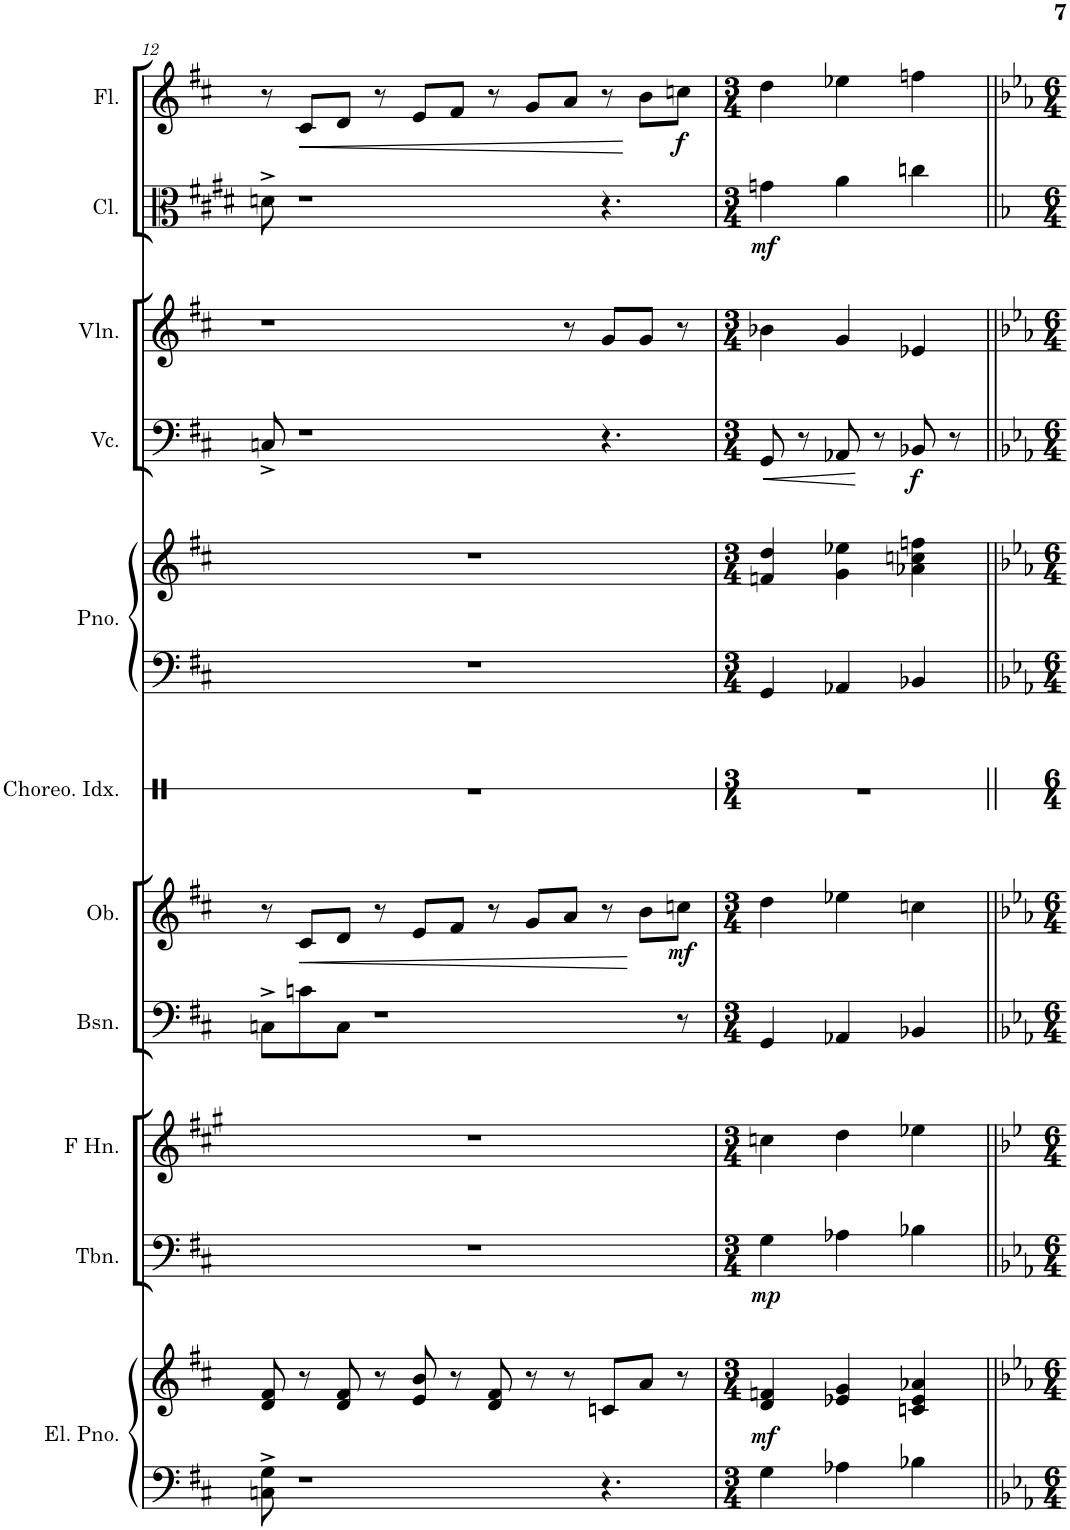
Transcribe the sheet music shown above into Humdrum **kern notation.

**kern	**kern	**dynam	**kern	**dynam	**kern	**kern	**kern	**dynam	**kern	**kern	**kern	**kern	**dynam	**kern	**kern	**dynam	**kern	**dynam
*part11	*part11	*part11	*part10	*part10	*part9	*part8	*part7	*part7	*part6	*part5	*part5	*part4	*part4	*part3	*part2	*part2	*part1	*part1
*staff13	*staff12	*staff12/13	*staff11	*staff11	*staff10	*staff9	*staff8	*staff8	*staff7	*staff6	*staff5	*staff4	*staff4	*staff3	*staff2	*staff2	*staff1	*staff1
*I"Electric Piano	*	*	*I"Trombone	*	*I"Horn in F	*I"Bassoon	*I"Oboe	*	*I"Choreographic Index	*I"Piano	*	*I"Violoncello	*	*I"Violin	*I"Clarinet	*	*I"Flute	*
*I'El. Pno.	*	*	*I'Tbn.	*	*	*I'Bsn.	*I'Ob.	*	*I'Choreo. Idx.	*I'Pno.	*	*I'Vc.	*	*I'Vln.	*I'Cl.	*	*I'Fl.	*
!!LO:PB:g=z
*clefF4	*clefG2	*	*clefF4	*	*clefG2	*clefF4	*clefG2	*	*clefX	*clefF4	*clefG2	*clefF4	*	*clefG2	*clefC3	*	*clefG2	*
*	*	*	*	*	*Trd4c7	*	*	*	*	*	*	*	*	*	*Trd1c2	*	*	*
*k[f#c#]	*k[f#c#]	*	*k[f#c#]	*	*k[f#c#g#]	*k[f#c#]	*k[f#c#]	*	*k[b-]	*k[f#c#]	*k[f#c#]	*k[f#c#]	*	*k[f#c#]	*k[f#c#g#d#]	*	*k[f#c#]	*
*M6/4	*M6/4	*	*M6/4	*	*M6/4	*M6/4	*M6/4	*	*M6/4	*M6/4	*M6/4	*M6/4	*	*M6/4	*M6/4	*	*M6/4	*
=12	=12	=12	=12	=12	=12	=12	=12	=12	=12	=12	=12	=12	=12	=12	=12	=12	=12	=12
8Cn\^ 8G\^	8d/ 8f#/	.	1.r	.	1.r	8Cn^\L	8r	.	1.r	1.r	1.r	8Cn^/	.	1r	8dn^\	.	8r	.
!	!	!	!	!	!	!	!	!LO:HP:b	!	!	!	!	!	!	!	!	!	!LO:HP:b
1r	8r	.	.	.	.	8cn\	8c#/L	<	.	.	.	1r	.	.	1r	.	8c#/L	<
.	8d/ 8f#/	.	.	.	.	8C\J	8d/J	.	.	.	.	.	.	.	.	.	8d/J	.
.	8r	.	.	.	.	1r	8r	.	.	.	.	.	.	.	.	.	8r	.
.	8e/ 8b/	.	.	.	.	.	8e/L	.	.	.	.	.	.	.	.	.	8e/L	.
.	8r	.	.	.	.	.	8f#/J	.	.	.	.	.	.	.	.	.	8f#/J	.
.	8d/ 8f#/	.	.	.	.	.	8r	.	.	.	.	.	.	.	.	.	8r	.
.	8r	.	.	.	.	.	8g/L	.	.	.	.	.	.	.	.	.	8g/L	.
.	8r	.	.	.	.	.	8a/J	.	.	.	.	.	.	8r	.	.	8a/J	.
4.r	8cn/L	.	.	.	.	.	8r	.	.	.	.	4.r	.	8g/L	4.r	.	8r	.
.	8a/J	.	.	.	.	.	8b\L	[	.	.	.	.	.	8g/J	.	.	8b\L	[
!	!	!	!	!	!	!	!	!LO:DY:b	!	!	!	!	!	!	!	!	!	!LO:DY:b
.	8r	.	.	.	.	8r	8ccn\J	mf	.	.	.	.	.	8r	.	.	8ccn\J	f
=13	=13	=13	=13	=13	=13	=13	=13	=13	=13	=13	=13	=13	=13	=13	=13	=13	=13	=13
*M3/4	*M3/4	*	*M3/4	*	*M3/4	*M3/4	*M3/4	*	*M3/4	*M3/4	*M3/4	*M3/4	*	*M3/4	*M3/4	*	*M3/4	*
!	!	!LO:DY:b	!	!LO:DY:b	!	!	!	!	!	!	!	!	!LO:HP:b	!	!	!LO:DY:b	!	!
4G\	4d/ 4fn/	mf	4G\	mp	4ccn\	4GG/	4dd\	.	2.r	4GG/	4fn/ 4dd/	8GG/	<	4b-X\	4gn\	mf	4dd\	.
.	.	.	.	.	.	.	.	.	.	.	.	8r	.	.	.	.	.	.
4A-X\	4e-X/ 4g/	.	4A-X\	.	4dd\	4AA-X/	4ee-X\	.	.	4AA-X/	4g\ 4ee-X\	8AA-X/	.	4g/	4a\	.	4ee-X\	.
.	.	.	.	.	.	.	.	.	.	.	.	8r	[	.	.	.	.	.
!	!	!	!	!	!	!	!	!	!	!	!	!	!LO:DY:b	!	!	!	!	!
4B-X\	4cn/ 4e-/ 4a-X/	.	4B-X\	.	4ee-X\	4BB-X/	4ccn\	.	.	4BB-X/	4a-X\ 4ccn\ 4ffn\	8BB-X/	f	4e-X/	4ccn\	.	4ffn\	.
.	.	.	.	.	.	.	.	.	.	.	.	8r	.	.	.	.	.	.
=||	=||	=||	=||	=||	=||	=||	=||	=||	=||	=||	=||	=||	=||	=||	=||	=||	=||	=||
*-	*-	*-	*-	*-	*-	*-	*-	*-	*-	*-	*-	*-	*-	*-	*-	*-	*-	*-
